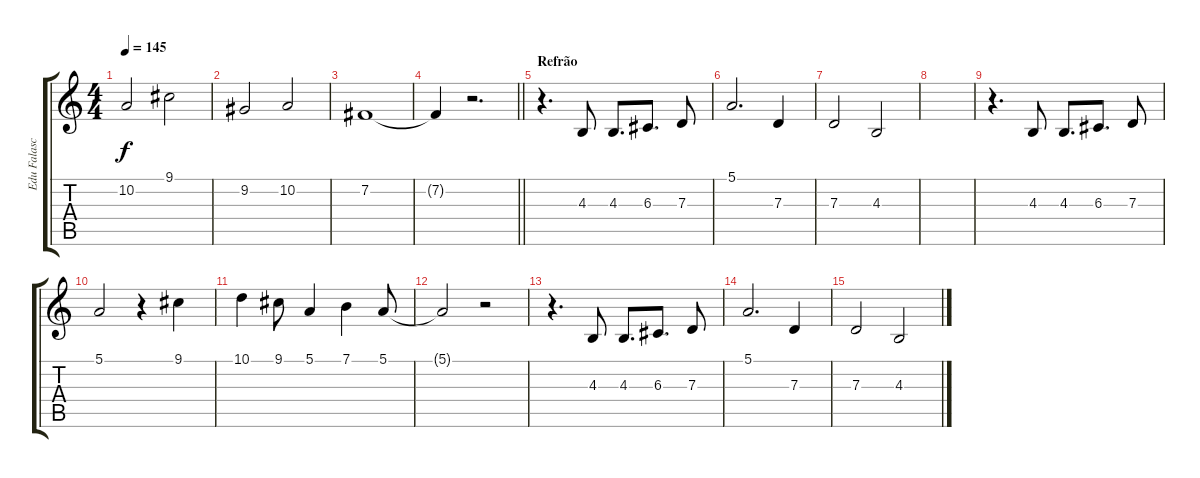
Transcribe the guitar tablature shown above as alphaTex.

\track ("Edu Falaschi" "Edu Falasc") {instrument oboe}
\staff {score tabs}
\tuning (E4 B3 G3 D3 A2 E2) {hide}
\ts (4 4)
\tempo 145
\clef g2
\ks c
10.2.2{dy f} 9.1.2 |
9.2.2 10.2.2 |
7.2.1 |
\barLineRight lightlight
7.2{t}.4 r.2{d} |
\section ("" "Refrão")
r.4{d} 4.3.8 4.3.8{d} 6.3.8{d} 7.3.8 |
5.1.2{d} 7.3.4 |
7.3.2 4.3.2 |
|
r.4{d} 4.3.8 4.3.8{d} 6.3.8{d} 7.3.8 |
5.1.2 r.4 9.1.4 |
10.1.4 9.1.8 5.1.4 7.1.4 5.1.8 |
5.1{t}.2 r.2 |
r.4{d} 4.3.8 4.3.8{d} 6.3.8{d} 7.3.8 |
5.1.2{d} 7.3.4 |
7.3.2 4.3.2
